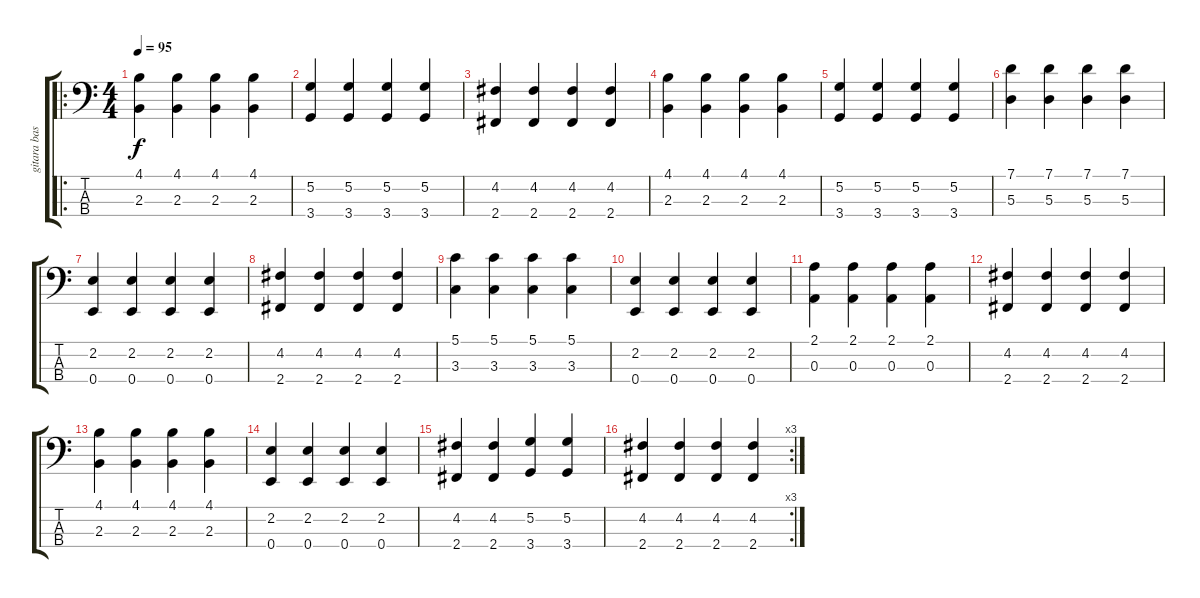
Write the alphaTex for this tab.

\track ("gitara basowa" "gitara bas") {instrument fretlessbass}
\staff {score tabs}
\tuning (G2 D2 A1 E1) {hide}
\ro
\ts (4 4)
\tempo 95
\clef f4
\ks c
(4.1 2.3).4{dy f instrument fretlessbass} (4.1 2.3).4 (4.1 2.3).4 (4.1 2.3).4 |
(5.2 3.4).4 (5.2 3.4).4 (5.2 3.4).4 (5.2 3.4).4 |
(4.2 2.4).4 (4.2 2.4).4 (4.2 2.4).4 (4.2 2.4).4 |
(4.1 2.3).4 (4.1 2.3).4 (4.1 2.3).4 (4.1 2.3).4 |
(5.2 3.4).4 (5.2 3.4).4 (5.2 3.4).4 (5.2 3.4).4 |
(7.1 5.3).4 (7.1 5.3).4 (7.1 5.3).4 (7.1 5.3).4 |
(2.2 0.4).4 (2.2 0.4).4 (2.2 0.4).4 (2.2 0.4).4 |
(4.2 2.4).4 (4.2 2.4).4 (4.2 2.4).4 (4.2 2.4).4 |
(5.1 3.3).4 (5.1 3.3).4 (5.1 3.3).4 (5.1 3.3).4 |
(2.2 0.4).4 (2.2 0.4).4 (2.2 0.4).4 (2.2 0.4).4 |
(2.1 0.3).4 (2.1 0.3).4 (2.1 0.3).4 (2.1 0.3).4 |
(4.2 2.4).4 (4.2 2.4).4 (4.2 2.4).4 (4.2 2.4).4 |
(4.1 2.3).4 (4.1 2.3).4 (4.1 2.3).4 (4.1 2.3).4 |
(2.2 0.4).4 (2.2 0.4).4 (2.2 0.4).4 (2.2 0.4).4 |
(4.2 2.4).4 (4.2 2.4).4 (5.2 3.4).4 (5.2 3.4).4 |
\rc 3
(4.2 2.4).4 (4.2 2.4).4 (4.2 2.4).4 (4.2 2.4).4
